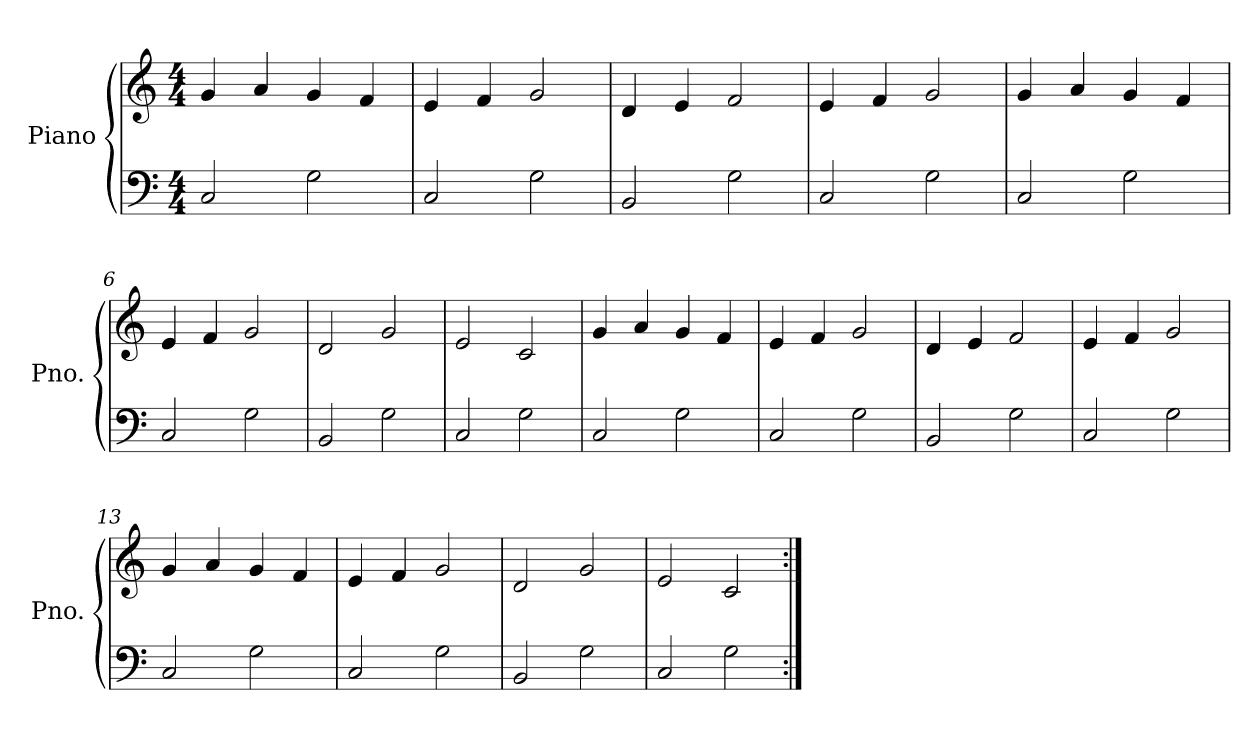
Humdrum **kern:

**kern	**kern
*part1	*part1
*staff2	*staff1
*I"Piano	*
*I'Pno.	*
*clefF4	*clefG2
*k[]	*k[]
*M4/4	*M4/4
*MM160	*MM160
=1	=1
2C/	4g/
.	4a/
2G\	4g/
.	4f/
=2	=2
2C/	4e/
.	4f/
2G\	2g/
=3	=3
2BB/	4d/
.	4e/
2G\	2f/
=4	=4
2C/	4e/
.	4f/
2G\	2g/
!!LO:LB:g=z
=5	=5
2C/	4g/
.	4a/
2G\	4g/
.	4f/
=6	=6
2C/	4e/
.	4f/
2G\	2g/
=7	=7
2BB/	2d/
2G\	2g/
=8	=8
2C/	2e/
2G\	2c/
!!LO:LB:g=z
=9	=9
2C/	4g/
.	4a/
2G\	4g/
.	4f/
=10	=10
2C/	4e/
.	4f/
2G\	2g/
=11	=11
2BB/	4d/
.	4e/
2G\	2f/
=12	=12
2C/	4e/
.	4f/
2G\	2g/
!!LO:LB:g=z
=13	=13
2C/	4g/
.	4a/
2G\	4g/
.	4f/
=14	=14
2C/	4e/
.	4f/
2G\	2g/
=15	=15
2BB/	2d/
2G\	2g/
=16	=16
2C/	2e/
2G\	2c/
=:|!	=:|!
*-	*-
